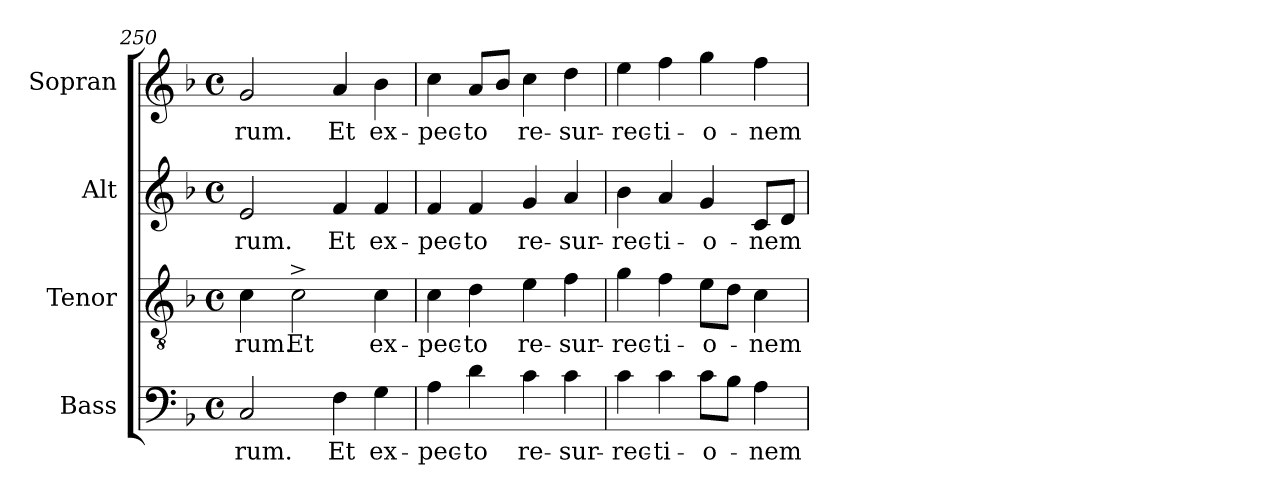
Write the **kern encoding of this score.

**kern	**text	**kern	**text	**kern	**text	**kern	**text
*part4	*part4	*part3	*part3	*part2	*part2	*part1	*part1
*staff4	*staff4	*staff3	*staff3	*staff2	*staff2	*staff1	*staff1
*I"Bass	*	*I"Tenor	*	*I"Alt	*	*I"Sopran	*
*I'B.	*	*I'T.	*	*I'A.	*	*I'S.	*
*clefF4	*	*clefGv2	*	*clefG2	*	*clefG2	*
*k[b-]	*	*k[b-]	*	*k[b-]	*	*k[b-]	*
*F:	*	*F:	*	*F:	*	*F:	*
*M4/4	*	*M4/4	*	*M4/4	*	*M4/4	*
*met(c)	*	*met(c)	*	*met(c)	*	*met(c)	*
=250	=250	=250	=250	=250	=250	=250	=250
!	!LO:LY:b	!	!LO:LY:b	!	!LO:LY:b	!	!LO:LY:b
2C/	-rum.	4c\	-rum.	2e/	-rum.	2g/	-rum.
!	!	!	!LO:LY:b	!	!	!	!
.	.	2c^>\	Et	.	.	.	.
!	!LO:LY:b	!	!	!	!LO:LY:b	!	!LO:LY:b
4F\	Et	.	.	4f/	Et	4a/	Et
!	!LO:LY:b	!	!LO:LY:b	!	!LO:LY:b	!	!LO:LY:b
4G\	ex-	4c\	ex-	4f/	ex-	4b-\	ex-
=251	=251	=251	=251	=251	=251	=251	=251
!	!LO:LY:b	!	!LO:LY:b	!	!LO:LY:b	!	!LO:LY:b
4A\	-pec-	4c\	-pec-	4f/	-pec-	4cc\	-pec-
!	!LO:LY:b	!	!LO:LY:b	!	!LO:LY:b	!	!LO:LY:b
4d\	-to	4d\	-to	4f/	-to	8a/L	-to
.	.	.	.	.	.	8b-/J	.
!	!LO:LY:b	!	!LO:LY:b	!	!LO:LY:b	!	!LO:LY:b
4c\	re-	4e\	re-	4g/	re-	4cc\	re-
!	!LO:LY:b	!	!LO:LY:b	!	!LO:LY:b	!	!LO:LY:b
4c\	-sur-	4f\	-sur-	4a/	-sur-	4dd\	-sur-
=252	=252	=252	=252	=252	=252	=252	=252
!	!LO:LY:b	!	!LO:LY:b	!	!LO:LY:b	!	!LO:LY:b
4c\	-rec-	4g\	-rec-	4b-\	-rec-	4ee\	-rec-
!	!LO:LY:b	!	!LO:LY:b	!	!LO:LY:b	!	!LO:LY:b
4c\	-ti-	4f\	-ti-	4a/	-ti-	4ff\	-ti-
!	!LO:LY:b	!	!LO:LY:b	!	!LO:LY:b	!	!LO:LY:b
8c\L	-o-	8e\L	-o-	4g/	-o-	4gg\	-o-
8B-\J	.	8d\J	.	.	.	.	.
!	!LO:LY:b	!	!LO:LY:b	!	!LO:LY:b	!	!LO:LY:b
4A\	-nem	4c\	-nem	8c/L	-nem	4ff\	-nem
.	.	.	.	8d/J	.	.	.
=	=	=	=	=	=	=	=
*-	*-	*-	*-	*-	*-	*-	*-
